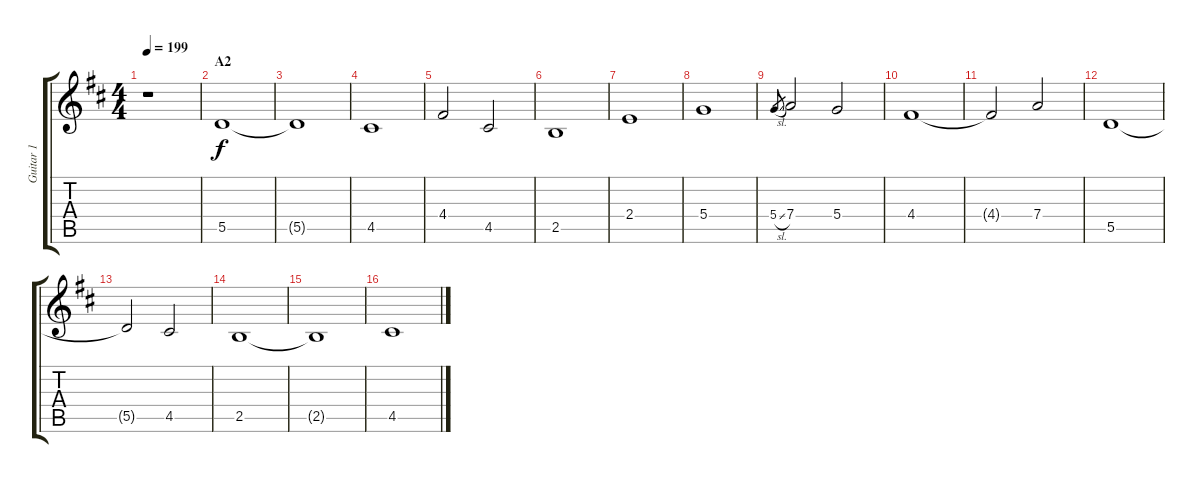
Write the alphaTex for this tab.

\track ("Guitar 1" "Guitar 1") {instrument distortionguitar}
\staff {score tabs}
\tuning (E4 B3 G3 D3 A2 E2) {hide}
\ts (4 4)
\tempo 199
\clef g2
\ks d
r.1{dy f} |
\section ("" "A2")
5.5.1 |
5.5{t}.1 |
4.5.1 |
4.4.2 4.5.2 |
2.5.1 |
2.4.1 |
5.4.1 |
5.4{sl}.8{gr} 7.4.2 5.4.2 |
4.4.1 |
4.4{t}.2 7.4.2 |
5.5.1 |
5.5{t}.2 4.5.2 |
2.5.1 |
2.5{t}.1 |
4.5.1
